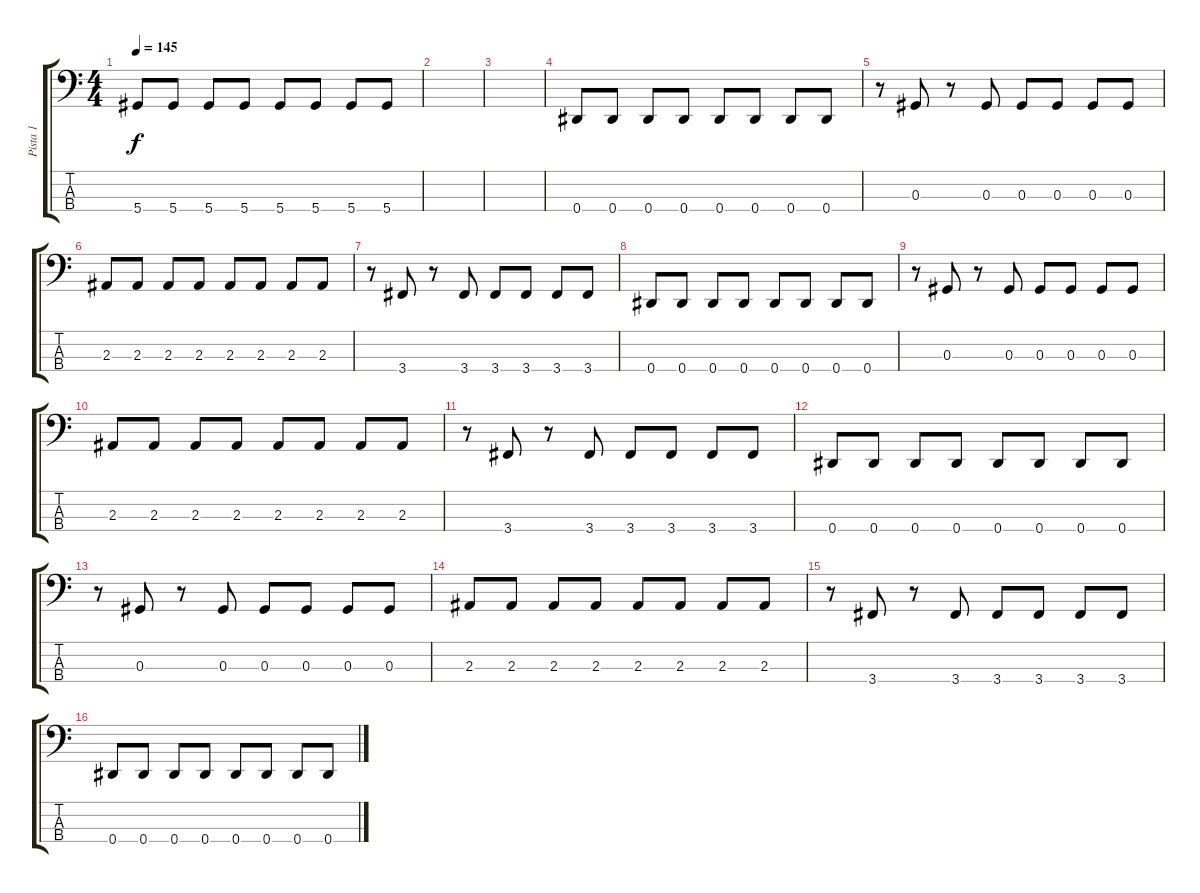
\track ("Pista 1" "Pista 1") {instrument electricbasspick}
\staff {score tabs}
\tuning (Gb2 Db2 Ab1 Eb1) {hide}
\ts (4 4)
\tempo 145
\clef f4
\ks c
5.4.8{dy f} 5.4.8 5.4.8 5.4.8 5.4.8 5.4.8 5.4.8 5.4.8 |
|
|
0.4.8 0.4.8 0.4.8 0.4.8 0.4.8 0.4.8 0.4.8 0.4.8 |
r.8 0.3.8 r.8 0.3.8 0.3.8 0.3.8 0.3.8 0.3.8 |
2.3.8 2.3.8 2.3.8 2.3.8 2.3.8 2.3.8 2.3.8 2.3.8 |
r.8 3.4.8 r.8 3.4.8 3.4.8 3.4.8 3.4.8 3.4.8 |
0.4.8 0.4.8 0.4.8 0.4.8 0.4.8 0.4.8 0.4.8 0.4.8 |
r.8 0.3.8 r.8 0.3.8 0.3.8 0.3.8 0.3.8 0.3.8 |
2.3.8 2.3.8 2.3.8 2.3.8 2.3.8 2.3.8 2.3.8 2.3.8 |
r.8 3.4.8 r.8 3.4.8 3.4.8 3.4.8 3.4.8 3.4.8 |
0.4.8 0.4.8 0.4.8 0.4.8 0.4.8 0.4.8 0.4.8 0.4.8 |
r.8 0.3.8 r.8 0.3.8 0.3.8 0.3.8 0.3.8 0.3.8 |
2.3.8 2.3.8 2.3.8 2.3.8 2.3.8 2.3.8 2.3.8 2.3.8 |
r.8 3.4.8 r.8 3.4.8 3.4.8 3.4.8 3.4.8 3.4.8 |
0.4.8 0.4.8 0.4.8 0.4.8 0.4.8 0.4.8 0.4.8 0.4.8
